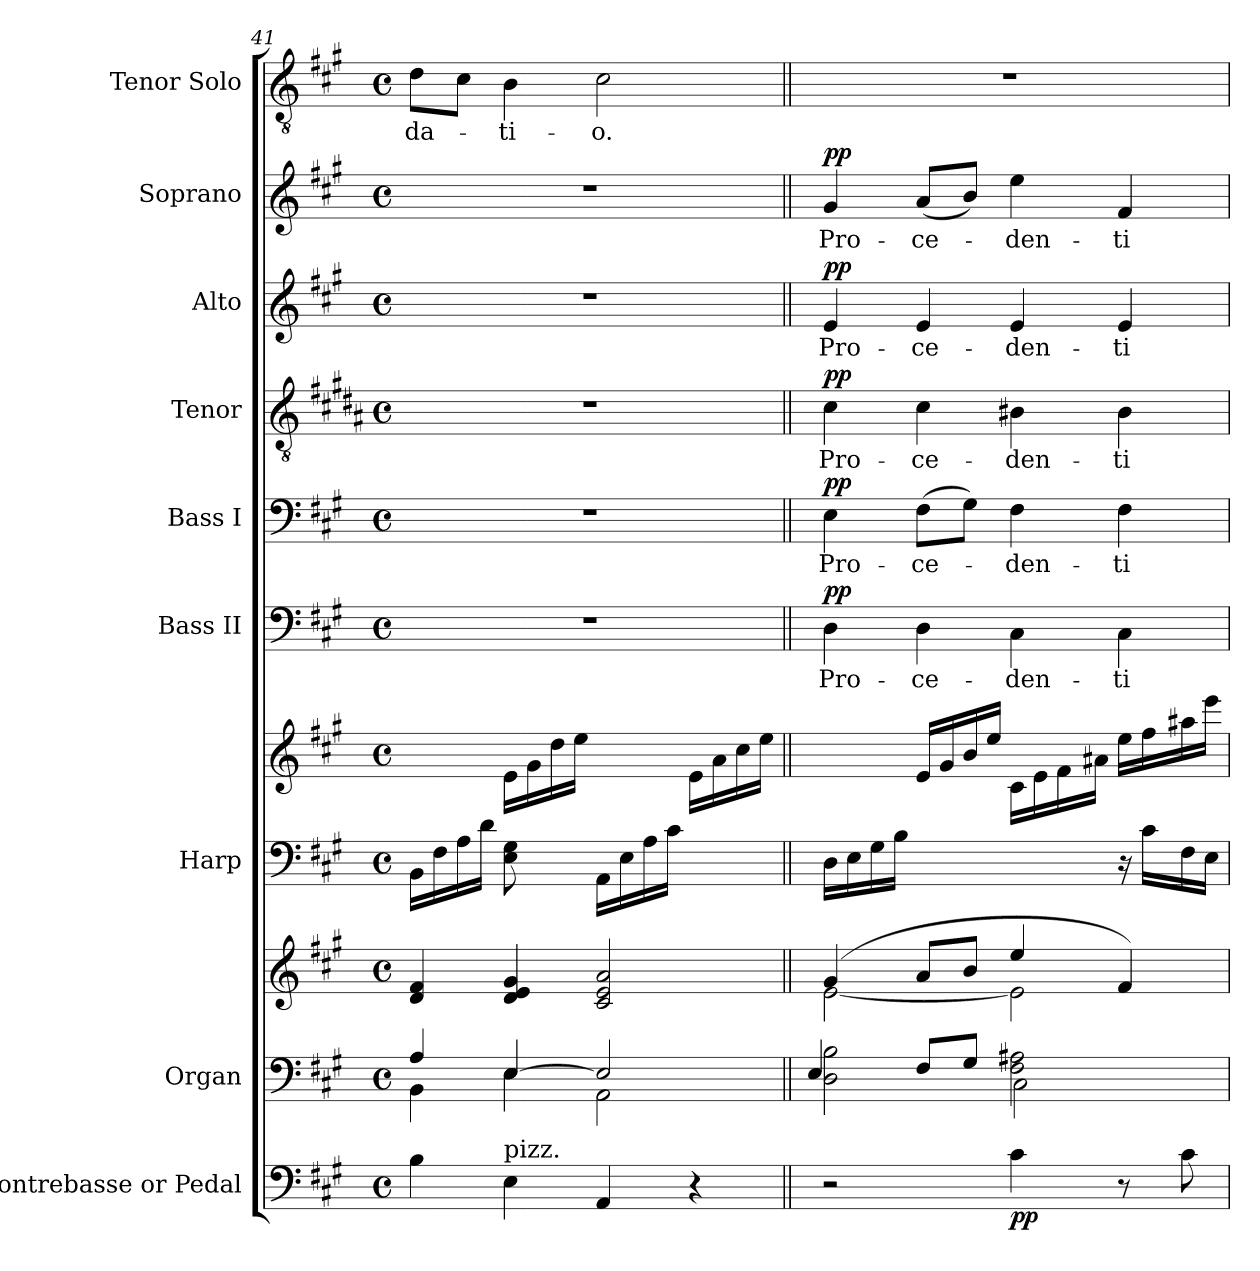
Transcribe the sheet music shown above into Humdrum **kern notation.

**kern	**dynam	**kern	**kern	**kern	**kern	**kern	**text	**dynam	**kern	**text	**dynam	**kern	**text	**dynam	**kern	**text	**dynam	**kern	**text	**dynam	**kern	**text
*part9	*part9	*part8	*part8	*part7	*part7	*part6	*part6	*part6	*part5	*part5	*part5	*part4	*part4	*part4	*part3	*part3	*part3	*part2	*part2	*part2	*part1	*part1
*staff11	*staff11	*staff10	*staff9	*staff8	*staff7	*staff6	*staff6	*staff6	*staff5	*staff5	*staff5	*staff4	*staff4	*staff4	*staff3	*staff3	*staff3	*staff2	*staff2	*staff2	*staff1	*staff1
*I"Contrebasse  or Pedal	*	*I"Organ	*	*I"Harp	*	*I"Bass II	*	*	*I"Bass I	*	*	*I"Tenor	*	*	*I"Alto	*	*	*I"Soprano	*	*	*I"Tenor Solo	*
*	*	*	*	*I'Hp	*	*I'B-II	*	*	*I'B-I	*	*	*I'T.	*	*	*I'A.	*	*	*I'S.	*	*	*I'Ts	*
!!LO:PB:g=z
*clefF4	*	*clefF4	*clefG2	*clefF4	*clefG2	*clefF4	*	*	*clefF4	*	*	*clefGv2	*	*	*clefG2	*	*	*clefG2	*	*	*clefGv2	*
*	*	*	*	*	*	*	*	*	*	*	*	*ITrd1c2	*	*	*	*	*	*	*	*	*	*
*k[f#c#g#]	*	*k[f#c#g#]	*k[f#c#g#]	*k[f#c#g#]	*k[f#c#g#]	*k[f#c#g#]	*	*	*k[f#c#g#]	*	*	*k[f#c#g#]	*	*	*k[f#c#g#]	*	*	*k[f#c#g#]	*	*	*k[f#c#g#]	*
*A:	*	*A:	*A:	*A:	*A:	*A:	*	*	*A:	*	*	*A:	*	*	*A:	*	*	*A:	*	*	*A:	*
*M4/4	*	*M4/4	*M4/4	*M4/4	*M4/4	*M4/4	*	*	*M4/4	*	*	*M4/4	*	*	*M4/4	*	*	*M4/4	*	*	*M4/4	*
*met(c)	*	*met(c)	*met(c)	*met(c)	*met(c)	*met(c)	*	*	*met(c)	*	*	*met(c)	*	*	*met(c)	*	*	*met(c)	*	*	*met(c)	*
=41	=41	=41	=41	=41	=41	=41	=41	=41	=41	=41	=41	=41	=41	=41	=41	=41	=41	=41	=41	=41	=41	=41
*	*	*^	*	*^	*^	*	*	*	*	*	*	*	*	*	*	*	*	*	*	*	*	*
!	!	!	!	!	!	!	!	!	!	!	!	!	!	!	!	!	!	!	!	!	!	!	!	!	!LO:LY:b
4B\	.	4A/	4BB\	4d/ 4f#/	16BB\LL	4ryy	1ryy	4ryy	1r	.	.	1r	.	.	1r	.	.	1r	.	.	1r	.	.	8d\L	-da-
.	.	.	.	.	16F#\	.	.	.	.	.	.	.	.	.	.	.	.	.	.	.	.	.	.	.	.
.	.	.	.	.	16A\	.	.	.	.	.	.	.	.	.	.	.	.	.	.	.	.	.	.	8c#\J	.
.	.	.	.	.	16d\JJ	.	.	.	.	.	.	.	.	.	.	.	.	.	.	.	.	.	.	.	.
!LO:TX:a:t=pizz.	!	!	!	!	!	!	!	!	!	!	!	!	!	!	!	!	!	!	!	!	!	!	!	!	!
!	!	!	!	!	!	!	!	!	!	!	!	!	!	!	!	!	!	!	!	!	!	!	!	!	!LO:LY:b
4E\	.	[>4E/	4E\	4d/ 4e/ 4g#/	4ryy	8E\ 8G#\	.	16e\LL	.	.	.	.	.	.	.	.	.	.	.	.	.	.	.	4B\	-ti-
.	.	.	.	.	.	.	.	16g#\	.	.	.	.	.	.	.	.	.	.	.	.	.	.	.	.	.
.	.	.	.	.	.	8ryy	.	16dd\	.	.	.	.	.	.	.	.	.	.	.	.	.	.	.	.	.
.	.	.	.	.	.	.	.	16ee\JJ	.	.	.	.	.	.	.	.	.	.	.	.	.	.	.	.	.
!	!	!	!	!	!	!	!	!	!	!	!	!	!	!	!	!	!	!	!	!	!	!	!	!	!LO:LY:b
4AA/	.	2E/]	2AA\	2c#/ 2e/ 2a/	16AA\LL	2ryy	.	4ryy	.	.	.	.	.	.	.	.	.	.	.	.	.	.	.	2c#\	-o.
.	.	.	.	.	16E\	.	.	.	.	.	.	.	.	.	.	.	.	.	.	.	.	.	.	.	.
.	.	.	.	.	16A\	.	.	.	.	.	.	.	.	.	.	.	.	.	.	.	.	.	.	.	.
.	.	.	.	.	16c#\JJ	.	.	.	.	.	.	.	.	.	.	.	.	.	.	.	.	.	.	.	.
4r	.	.	.	.	4ryy	.	.	16e\LL	.	.	.	.	.	.	.	.	.	.	.	.	.	.	.	.	.
.	.	.	.	.	.	.	.	16a\	.	.	.	.	.	.	.	.	.	.	.	.	.	.	.	.	.
.	.	.	.	.	.	.	.	16cc#\	.	.	.	.	.	.	.	.	.	.	.	.	.	.	.	.	.
.	.	.	.	.	.	.	.	16ee\JJ	.	.	.	.	.	.	.	.	.	.	.	.	.	.	.	.	.
*	*	*	*	*	*v	*v	*	*	*	*	*	*	*	*	*	*	*	*	*	*	*	*	*	*	*
=42||	=42||	=42||	=42||	=42||	=42||	=42||	=42||	=42||	=42||	=42||	=42||	=42||	=42||	=42||	=42||	=42||	=42||	=42||	=42||	=42||	=42||	=42||	=42||	=42||
*	*	*	*	*^	*	*	*	*	*	*	*	*	*	*	*	*	*	*	*	*	*	*	*	*
!	!	!	!	!	!	!	!	!	!	!LO:LY:b	!LO:DY:a	!	!LO:LY:b	!LO:DY:a	!	!LO:LY:b	!LO:DY:a	!	!LO:LY:b	!LO:DY:a	!	!LO:LY:b	!LO:DY:a	!	!
2r	.	2D\ 2B\	4E/	(>4g#/	[<2e\	16D\LL	2ryy	4ryy	4D\	Pro-	pp	4E\	Pro-	pp	4B\	Pro-	pp	4e/	Pro-	pp	4g#/	Pro-	pp	1r	.
.	.	.	.	.	.	16E\	.	.	.	.	.	.	.	.	.	.	.	.	.	.	.	.	.	.	.
.	.	.	.	.	.	16G#\	.	.	.	.	.	.	.	.	.	.	.	.	.	.	.	.	.	.	.
.	.	.	.	.	.	16B\JJ	.	.	.	.	.	.	.	.	.	.	.	.	.	.	.	.	.	.	.
!	!	!	!	!	!	!	!	!	!	!LO:LY:b	!	!	!LO:LY:b	!	!	!LO:LY:b	!	!	!LO:LY:b	!	!	!LO:LY:b	!	!	!
.	.	.	8F#/L	8a/L	.	2ryy	.	16e/LL	4D\	-ce-	.	(>8F#\L	-ce-	.	4B\	-ce-	.	4e/	-ce-	.	(<8a/L	-ce-	.	.	.
.	.	.	.	.	.	.	.	16g#/	.	.	.	.	.	.	.	.	.	.	.	.	.	.	.	.	.
.	.	.	8G#/J	8b/J	.	.	.	16b/	.	.	.	8G#\J)	.	.	.	.	.	.	.	.	8b/J)	.	.	.	.
.	.	.	.	.	.	.	.	16ee/JJ	.	.	.	.	.	.	.	.	.	.	.	.	.	.	.	.	.
!	!LO:DY:b	!	!	!	!	!	!	!	!	!LO:LY:b	!	!	!LO:LY:b	!	!	!LO:LY:b	!	!	!LO:LY:b	!	!	!LO:LY:b	!	!	!
4c#\	pp	2F#\ 2A#X\	2C#\	4ee/	2e\]	.	4ryy	16c#\LL	4C#\	-den-	.	4F#\	-den-	.	4A#X\	-den-	.	4e/	-den-	.	4ee\	-den-	.	.	.
.	.	.	.	.	.	.	.	16e\	.	.	.	.	.	.	.	.	.	.	.	.	.	.	.	.	.
.	.	.	.	.	.	.	.	16f#\	.	.	.	.	.	.	.	.	.	.	.	.	.	.	.	.	.
.	.	.	.	.	.	.	.	16a#X\JJ	.	.	.	.	.	.	.	.	.	.	.	.	.	.	.	.	.
!	!	!	!	!	!	!	!	!	!	!LO:LY:b	!	!	!LO:LY:b	!	!	!LO:LY:b	!	!	!LO:LY:b	!	!	!LO:LY:b	!	!	!
8r	.	.	.	4f#/)	.	16r	16ee\LL	4ryy	4C#\	-ti	.	4F#\	-ti	.	4A#\	-ti	.	4e/	-ti	.	4f#/	-ti	.	.	.
.	.	.	.	.	.	16c#\LL	16ff#\	.	.	.	.	.	.	.	.	.	.	.	.	.	.	.	.	.	.
8c#\	.	.	.	.	.	16F#\	16aa#X\	.	.	.	.	.	.	.	.	.	.	.	.	.	.	.	.	.	.
.	.	.	.	.	.	16E\JJ	16eee\JJ	.	.	.	.	.	.	.	.	.	.	.	.	.	.	.	.	.	.
*	*	*v	*v	*	*	*	*v	*v	*	*	*	*	*	*	*	*	*	*	*	*	*	*	*	*	*
*	*	*	*v	*v	*	*	*	*	*	*	*	*	*	*	*	*	*	*	*	*	*	*	*
=	=	=	=	=	=	=	=	=	=	=	=	=	=	=	=	=	=	=	=	=	=	=
*-	*-	*-	*-	*-	*-	*-	*-	*-	*-	*-	*-	*-	*-	*-	*-	*-	*-	*-	*-	*-	*-	*-
